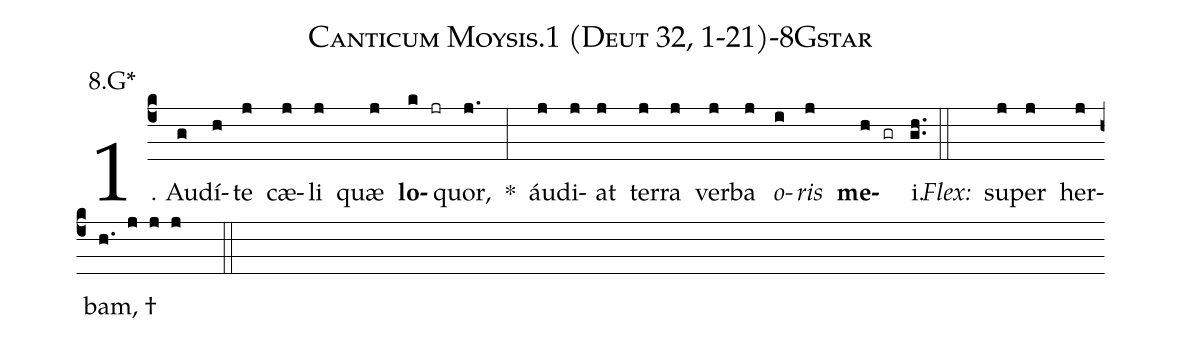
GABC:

name: Canticum Moysis.1 (Deut 32, 1-21)-8Gstar;
annotation: 8.G*;
%%
(c4)1. Au(g)dí(h)te(j) cæ(j)li(j) quæ(j) <b>lo</b>(k jr)quor,(j.) *(:) áu(j)di(j)at(j) ter(j)ra(j) ver(j)ba(j) <i>o</i>(i)<i>ris</i>(j) <b>me</b>(h gr)i.(gh..) (::)
<i>Flex:</i>()  su(j)per(j) her(j)bam, †(h. j j j  ::)
